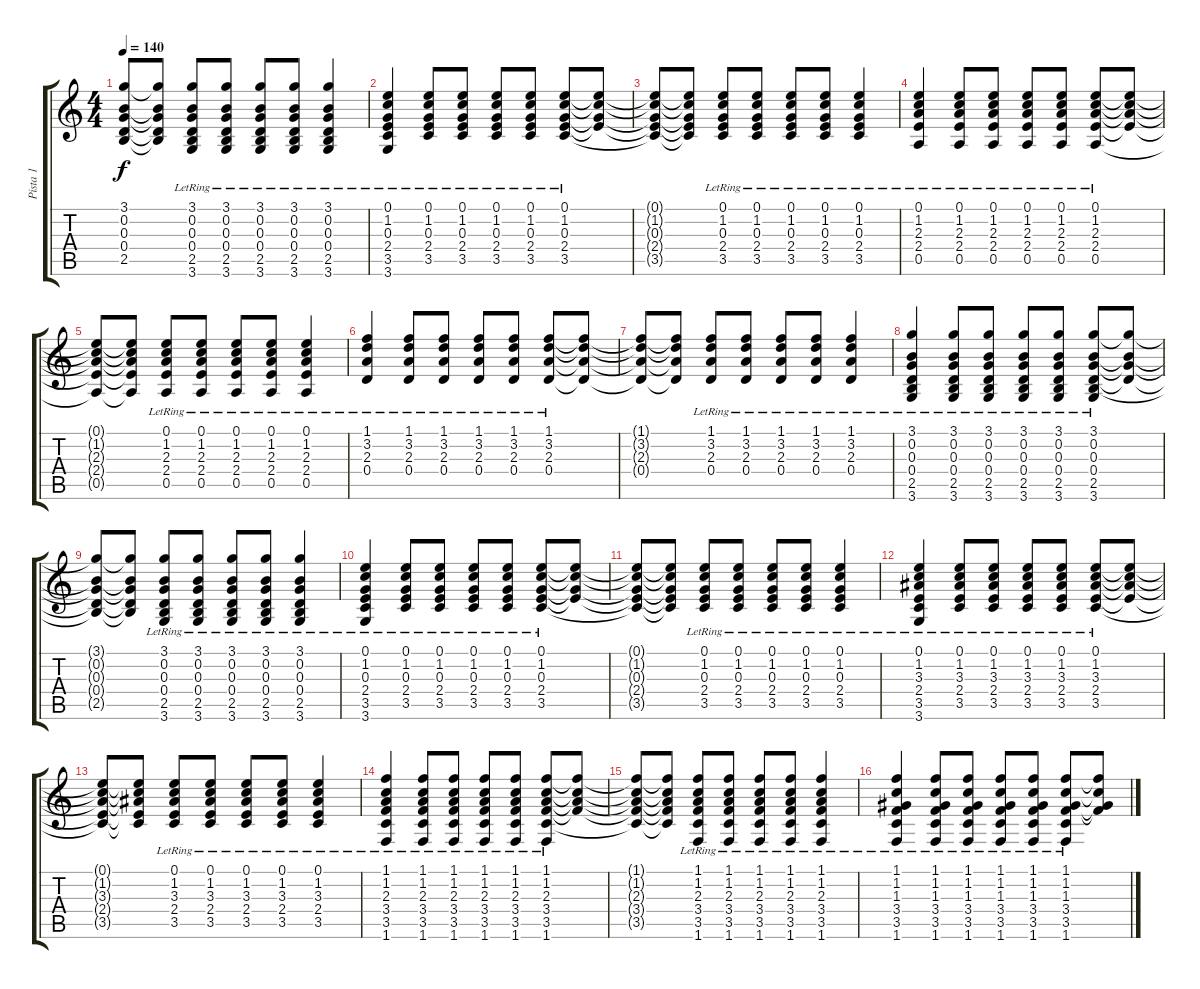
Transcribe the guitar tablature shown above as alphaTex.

\track ("Pista 1" "Pista 1") {instrument acousticguitarsteel}
\staff {score tabs}
\tuning (E4 B3 G3 D3 A2 E2) {hide}
\ts (4 4)
\tempo 140
\clef g2
\ks c
(3.1{t} 0.2{t} 0.3{t} 0.4{t} 2.5{t}).8{dy f} (3.1{t} 0.2{t} 0.3{t} 0.4{t} 2.5{t}).8 (3.1{lr} 0.2{lr} 0.3{lr} 0.4{lr} 2.5{lr} 3.6).8 (3.1{lr} 0.2{lr} 0.3{lr} 0.4{lr} 2.5{lr} 3.6).8 (3.1{lr} 0.2{lr} 0.3{lr} 0.4{lr} 2.5{lr} 3.6).8 (3.1{lr} 0.2{lr} 0.3{lr} 0.4{lr} 2.5{lr} 3.6).8 (3.1{lr} 0.2{lr} 0.3{lr} 0.4{lr} 2.5{lr} 3.6).4 |
(0.1{lr} 1.2{lr} 0.3{lr} 2.4{lr} 3.5{lr} 3.6{lr}).4 (0.1{lr} 1.2{lr} 0.3{lr} 2.4{lr} 3.5{lr}).8 (0.1{lr} 1.2{lr} 0.3{lr} 2.4{lr} 3.5{lr}).8 (0.1{lr} 1.2{lr} 0.3{lr} 2.4{lr} 3.5{lr}).8 (0.1{lr} 1.2{lr} 0.3{lr} 2.4{lr} 3.5{lr}).8 (0.1{lr} 1.2{lr} 0.3{lr} 2.4{lr} 3.5{lr}).8 (0.1{t} 1.2{t} 0.3{t} 2.4{t}).8 |
(0.1{t} 1.2{t} 0.3{t} 2.4{t} 3.5{t}).8 (0.1{t} 1.2{t} 0.3{t} 2.4{t} 3.5{t}).8 (0.1{lr} 1.2{lr} 0.3{lr} 2.4{lr} 3.5{lr}).8 (0.1{lr} 1.2{lr} 0.3{lr} 2.4{lr} 3.5{lr}).8 (0.1{lr} 1.2{lr} 0.3{lr} 2.4{lr} 3.5{lr}).8 (0.1{lr} 1.2{lr} 0.3{lr} 2.4{lr} 3.5{lr}).8 (0.1{lr} 1.2{lr} 0.3{lr} 2.4{lr} 3.5{lr}).4 |
(0.1{lr} 1.2{lr} 2.3{lr} 2.4{lr} 0.5{lr}).4 (0.1{lr} 1.2{lr} 2.3{lr} 2.4{lr} 0.5{lr}).8 (0.1{lr} 1.2{lr} 2.3{lr} 2.4{lr} 0.5{lr}).8 (0.1{lr} 1.2{lr} 2.3{lr} 2.4{lr} 0.5{lr}).8 (0.1{lr} 1.2{lr} 2.3{lr} 2.4{lr} 0.5{lr}).8 (0.1{lr} 1.2{lr} 2.3{lr} 2.4{lr} 0.5{lr}).8 (0.1{t} 1.2{t} 2.3{t} 2.4{t}).8 |
(0.1{t} 1.2{t} 2.3{t} 2.4{t} 0.5{t}).8 (0.1{t} 1.2{t} 2.3{t} 2.4{t} 0.5{t}).8 (0.1{lr} 1.2{lr} 2.3{lr} 2.4{lr} 0.5{lr}).8 (0.1{lr} 1.2{lr} 2.3{lr} 2.4{lr} 0.5{lr}).8 (0.1{lr} 1.2{lr} 2.3{lr} 2.4{lr} 0.5{lr}).8 (0.1{lr} 1.2{lr} 2.3{lr} 2.4{lr} 0.5{lr}).8 (0.1{lr} 1.2{lr} 2.3{lr} 2.4{lr} 0.5{lr}).4 |
(1.1{lr} 3.2{lr} 2.3{lr} 0.4).4 (1.1{lr} 3.2{lr} 2.3{lr} 0.4{lr}).8 (1.1{lr} 3.2{lr} 2.3{lr} 0.4{lr}).8 (1.1{lr} 3.2{lr} 2.3{lr} 0.4{lr}).8 (1.1{lr} 3.2{lr} 2.3{lr} 0.4{lr}).8 (1.1{lr} 3.2{lr} 2.3{lr} 0.4{lr}).8 (1.1{t} 3.2{t} 2.3{t} 0.4{t}).8 |
(1.1{t} 3.2{t} 2.3{t} 0.4{t}).8 (1.1{t} 3.2{t} 2.3{t} 0.4{t}).8 (1.1{lr} 3.2{lr} 2.3{lr} 0.4{lr}).8 (1.1{lr} 3.2{lr} 2.3{lr} 0.4{lr}).8 (1.1{lr} 3.2{lr} 2.3{lr} 0.4{lr}).8 (1.1{lr} 3.2{lr} 2.3{lr} 0.4{lr}).8 (1.1{lr} 3.2{lr} 2.3{lr} 0.4{lr}).4 |
(3.1{lr} 0.2{lr} 0.3{lr} 0.4{lr} 2.5{lr} 3.6).4 (3.1{lr} 0.2{lr} 0.3{lr} 0.4{lr} 2.5{lr} 3.6).8 (3.1{lr} 0.2{lr} 0.3{lr} 0.4{lr} 2.5{lr} 3.6).8 (3.1{lr} 0.2{lr} 0.3{lr} 0.4{lr} 2.5{lr} 3.6).8 (3.1{lr} 0.2{lr} 0.3{lr} 0.4{lr} 2.5{lr} 3.6).8 (3.1{lr} 0.2{lr} 0.3{lr} 0.4{lr} 2.5{lr} 3.6).8 (3.1{t} 0.2{t} 0.3{t} 0.4{t}).8 |
(3.1{t} 0.2{t} 0.3{t} 0.4{t} 2.5{t}).8 (3.1{t} 0.2{t} 0.3{t} 0.4{t} 2.5{t}).8 (3.1{lr} 0.2{lr} 0.3{lr} 0.4{lr} 2.5{lr} 3.6).8 (3.1{lr} 0.2{lr} 0.3{lr} 0.4{lr} 2.5{lr} 3.6).8 (3.1{lr} 0.2{lr} 0.3{lr} 0.4{lr} 2.5{lr} 3.6).8 (3.1{lr} 0.2{lr} 0.3{lr} 0.4{lr} 2.5{lr} 3.6).8 (3.1{lr} 0.2{lr} 0.3{lr} 0.4{lr} 2.5{lr} 3.6).4 |
(0.1{lr} 1.2{lr} 0.3{lr} 2.4{lr} 3.5{lr} 3.6{lr}).4 (0.1{lr} 1.2{lr} 0.3{lr} 2.4{lr} 3.5{lr}).8 (0.1{lr} 1.2{lr} 0.3{lr} 2.4{lr} 3.5{lr}).8 (0.1{lr} 1.2{lr} 0.3{lr} 2.4{lr} 3.5{lr}).8 (0.1{lr} 1.2{lr} 0.3{lr} 2.4{lr} 3.5{lr}).8 (0.1{lr} 1.2{lr} 0.3{lr} 2.4{lr} 3.5{lr}).8 (0.1{t} 1.2{t} 0.3{t} 2.4{t}).8 |
(0.1{t} 1.2{t} 0.3{t} 2.4{t} 3.5{t}).8 (0.1{t} 1.2{t} 0.3{t} 2.4{t} 3.5{t}).8 (0.1{lr} 1.2{lr} 0.3{lr} 2.4{lr} 3.5{lr}).8 (0.1{lr} 1.2{lr} 0.3{lr} 2.4{lr} 3.5{lr}).8 (0.1{lr} 1.2{lr} 0.3{lr} 2.4{lr} 3.5{lr}).8 (0.1{lr} 1.2{lr} 0.3{lr} 2.4{lr} 3.5{lr}).8 (0.1{lr} 1.2{lr} 0.3{lr} 2.4{lr} 3.5{lr}).4 |
(0.1{lr} 1.2{lr} 3.3{lr} 2.4{lr} 3.5{lr} 3.6{lr}).4 (0.1{lr} 1.2{lr} 3.3{lr} 2.4{lr} 3.5{lr}).8 (0.1{lr} 1.2{lr} 3.3{lr} 2.4{lr} 3.5{lr}).8 (0.1{lr} 1.2{lr} 3.3{lr} 2.4{lr} 3.5{lr}).8 (0.1{lr} 1.2{lr} 3.3{lr} 2.4{lr} 3.5{lr}).8 (0.1{lr} 1.2{lr} 3.3{lr} 2.4{lr} 3.5{lr}).8 (0.1{t} 1.2{t} 3.3{t} 2.4{t}).8 |
(0.1{t} 1.2{t} 3.3{t} 2.4{t} 3.5{t}).8 (0.1{t} 1.2{t} 3.3{t} 2.4{t} 3.5{t}).8 (0.1{lr} 1.2{lr} 3.3{lr} 2.4{lr} 3.5{lr}).8 (0.1{lr} 1.2{lr} 3.3{lr} 2.4{lr} 3.5{lr}).8 (0.1{lr} 1.2{lr} 3.3{lr} 2.4{lr} 3.5{lr}).8 (0.1{lr} 1.2{lr} 3.3{lr} 2.4{lr} 3.5{lr}).8 (0.1{lr} 1.2{lr} 3.3{lr} 2.4{lr} 3.5{lr}).4 |
(1.1{lr} 1.2{lr} 2.3{lr} 3.4{lr} 3.5{lr} 1.6).4 (1.1{lr} 1.2{lr} 2.3{lr} 3.4{lr} 3.5{lr} 1.6).8 (1.1{lr} 1.2{lr} 2.3{lr} 3.4{lr} 3.5{lr} 1.6).8 (1.1{lr} 1.2{lr} 2.3{lr} 3.4{lr} 3.5{lr} 1.6).8 (1.1{lr} 1.2{lr} 2.3{lr} 3.4{lr} 3.5{lr} 1.6).8 (1.1{lr} 1.2{lr} 2.3{lr} 3.4{lr} 3.5{lr} 1.6).8 (1.1{t} 1.2{t} 2.3{t} 3.4{t}).8 |
(1.1{t} 1.2{t} 2.3{t} 3.4{t} 3.5{t}).8 (1.1{t} 1.2{t} 2.3{t} 3.4{t} 3.5{t}).8 (1.1{lr} 1.2{lr} 2.3{lr} 3.4{lr} 3.5{lr} 1.6).8 (1.1{lr} 1.2{lr} 2.3{lr} 3.4{lr} 3.5{lr} 1.6).8 (1.1{lr} 1.2{lr} 2.3{lr} 3.4{lr} 3.5{lr} 1.6).8 (1.1{lr} 1.2{lr} 2.3{lr} 3.4{lr} 3.5{lr} 1.6).8 (1.1{lr} 1.2{lr} 2.3{lr} 3.4{lr} 3.5{lr} 1.6).4 |
(1.1{lr} 1.2{lr} 1.3{lr} 3.4{lr} 3.5{lr} 1.6).4 (1.1{lr} 1.2{lr} 1.3{lr} 3.4{lr} 3.5{lr} 1.6).8 (1.1{lr} 1.2{lr} 1.3{lr} 3.4{lr} 3.5{lr} 1.6).8 (1.1{lr} 1.2{lr} 1.3{lr} 3.4{lr} 3.5{lr} 1.6).8 (1.1{lr} 1.2{lr} 1.3{lr} 3.4{lr} 3.5{lr} 1.6).8 (1.1{lr} 1.2{lr} 1.3{lr} 3.4{lr} 3.5{lr} 1.6).8 (1.1{t} 1.2{t} 1.3{t} 3.4{t}).8
